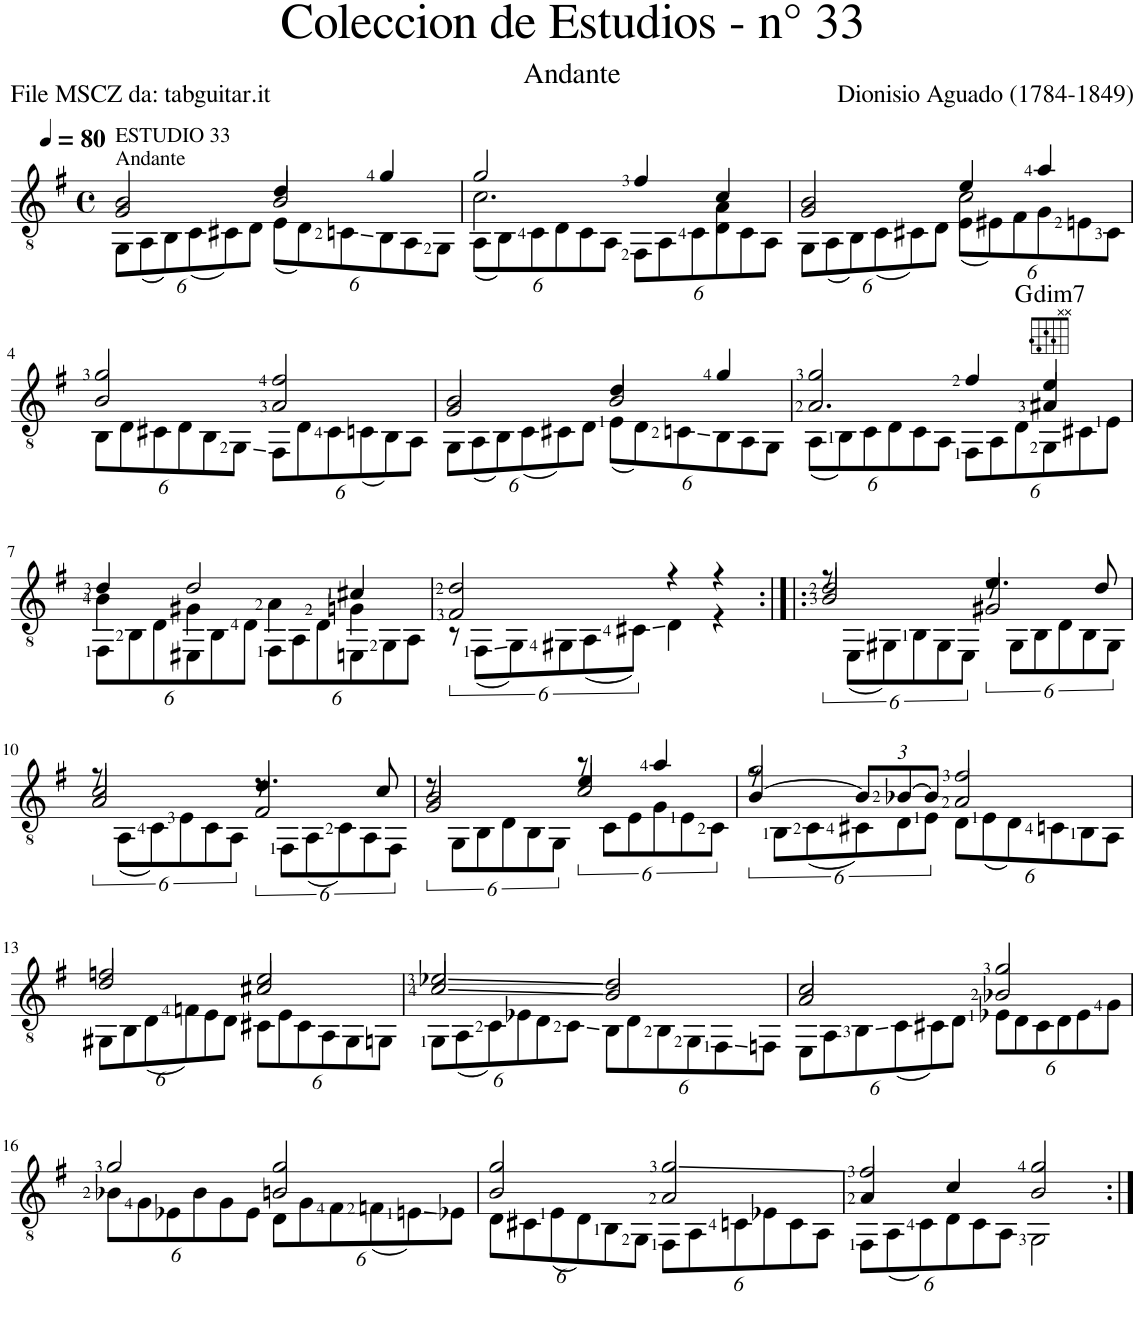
**kern	**harte
*part1	*part1
*staff1	*
*I"Guitar	*
*I'Guit.	*
*clefGv2	*
*k[f#]	*
*M4/4	*
*met(c)	*
*MM80	*
=1	=1
*^	*
*	*Xbrackettup	*
*	*^	*
!LO:TX:a:t=ESTUDIO 33	!	!	!
!LO:TX:a:t=Andante	!	!	!
2G/ 2B/	12GG\L	2ryy	.
.	(12AA\	.	.
.	12BB\)	.	.
.	(12C\	.	.
.	12C#X\)	.	.
.	12D\J	.	.
4d/	(12E\L	2B/	.
.	12D\)	.	.
.	12Cn\	.	.
4g/	12BB\	.	.
.	12AA\	.	.
.	12GG\J	.	.
=2	=2	=2	=2
2g/	(12AA\L	2.c\	.
.	12BB\)	.	.
.	12C\	.	.
.	12D\	.	.
.	12C\	.	.
.	12AA\J	.	.
4f#/	12FF#\L	.	.
.	12AA\	.	.
.	12C\	.	.
4c/	12D\	4A\	.
.	12C\	.	.
.	12AA\J	.	.
=3	=3	=3	=3
2G/ 2B/	12GG\L	2ryy	.
.	(12AA\	.	.
.	12BB\)	.	.
.	(12C\	.	.
.	12C#X\)	.	.
.	12D\J	.	.
4e/	(12E\L	2c\	.
.	12E#X\)	.	.
.	12F#\	.	.
4a/	12G\	.	.
.	12En\	.	.
.	12C#\J	.	.
*	*v	*v	*
!!LO:LB:g=z
=4	=4	=4
2B/ 2g/	12BB\L	.
.	12D\	.
.	12C#X\	.
.	12D\	.
.	12BB\	.
.	12GG\J	.
2A/ 2f#/	12FF#\L	.
.	12D\	.
.	12C#\	.
.	(12Cn\	.
.	12BB\)	.
.	12AA\J	.
=5	=5	=5
*	*^	*
2B/	12GG\L	2G/	.
.	(12AA\	.	.
.	12BB\)	.	.
.	(12C\	.	.
.	12C#X\)	.	.
.	12D\J	.	.
4d/	(12E\L	2B/	.
.	12D\)	.	.
.	12Cn\	.	.
4g/	12BB\	.	.
.	12AA\	.	.
.	12GG\J	.	.
=6	=6	=6	=6
2g/	(12AA\L	2.A/	.
.	12BB\)	.	.
.	12C\	.	.
.	12D\	.	.
.	12C\	.	.
.	12AA\J	.	.
4f#/	12FF#\L	.	.
.	12AA\	.	.
.	12D\	.	.
!	!	!	!LO:H:kt=dim7
4e/	12GG\	4A#X/	G:dim7
.	12C#X\	.	.
.	12E\J	.	.
!!LO:LB:g=z	!!	!!
=7	=7	=7	=7
4d/	12FF#\L	4B\	.
.	12BB\	.	.
.	12D\	.	.
2d/	12EE#X\	4G#X\	.
.	12BB\	.	.
.	12D\J	.	.
.	12FF#\L	4A\	.
.	12AA\	.	.
.	12D\	.	.
4c#X/	12EEn\	4Gn\	.
.	12GG\	.	.
.	12AA\J	.	.
*	*v	*v	*
=8	=8	=8
*	*brackettup	*
2F#/ 2d/	12r	.
.	(12FF#\L	.
.	12GG\)	.
.	12GG#X\	.
.	(12AA\	.
.	12C#X\J)	.
4r	4D\	.
4r	4r	.
=9:|!|:	=9:|!|:	=9:|!|:
*	*^	*
2d/	12r	2B/	.
.	(12EE\L	.	.
.	12GG#X\)	.	.
.	12BB\	.	.
.	12GG#\	.	.
.	12EE\J	.	.
4.e/	12r	2G#X/	.
.	12GG#\L	.	.
.	12BB\	.	.
.	12D\	.	.
.	12BB\	.	.
8d/	.	.	.
.	12GG#\J	.	.
!!LO:LB:g=z	!!	!!
=10	=10	=10	=10
2c/	12r	2A/	.
.	(12AA\L	.	.
.	12C\)	.	.
.	12E\	.	.
.	12C\	.	.
.	12AA\J	.	.
4.d/	12r	2F#/	.
.	12FF#\L	.	.
.	(12AA\	.	.
.	12C\)	.	.
.	12AA\	.	.
8c/	.	.	.
.	12FF#\J	.	.
=11	=11	=11	=11
2B/	12r	2G/	.
.	12GG\L	.	.
.	12BB\	.	.
.	12D\	.	.
.	12BB\	.	.
.	12GG\J	.	.
4e/	12r	2c/	.
.	12C\L	.	.
.	12E\	.	.
4a/	12G\	.	.
.	12E\	.	.
.	12C\J	.	.
=12	=12	=12	=12
2g/	12r	[4B/	.
.	12BB\L	.	.
.	(12C\	.	.
*	*	*Xbrackettup	*
.	12C#X\)	12B/L]	.
.	12D\	[12B-X/	.
.	12E\J	12B-/J]	.
2f#/	12D\L	2A/	.
.	(12E\	.	.
.	12D\)	.	.
.	12Cn\	.	.
.	12BB\	.	.
.	12AA\J	.	.
!!LO:LB:g=z	!!	!!
=13	=13	=13	=13
2fn/	12GG#X\L	2d/	.
.	12BB\	.	.
.	(12D\	.	.
.	12Fn\)	.	.
.	12E\	.	.
.	12D\J	.	.
2e/	12C#X\L	2c#X/	.
.	12E\	.	.
.	12C#\	.	.
.	12AA\	.	.
.	12GG#\	.	.
.	12GGn\J	.	.
=14	=14	=14	=14
2e-X/	12GG\L	2c/	.
.	(12AA\	.	.
.	12C\)	.	.
.	12E-X\	.	.
.	12D\	.	.
.	12C\J	.	.
2d/	12BB\L	2B/	.
.	12D\	.	.
.	12BB\	.	.
.	12GG\	.	.
.	12FF#\	.	.
.	12FFn\J	.	.
=15	=15	=15	=15
2c/	12EE\L	2A/	.
.	12AA\	.	.
.	12BB\	.	.
.	(12C\	.	.
.	12C#X\)	.	.
.	12D\J	.	.
2g/	12E-X\L	2B-X/	.
.	12D\	.	.
.	12C#\	.	.
.	12D\	.	.
.	12E-\	.	.
.	12G\J	.	.
*	*v	*v	*
!!LO:LB:g=z
=16	=16	=16
2g/	12B-X\L	.
.	12G\	.
.	12E-X\	.
.	12B-\	.
.	12G\	.
.	12E-\J	.
2Bn/ 2g/	12D\L	.
.	12G\	.
.	12F#\	.
.	(12Fn\	.
.	12En\)	.
.	12E-X\J	.
=17	=17	=17
2B/ 2g/	12D\L	.
.	12C#X\	.
.	(12E\	.
.	12D\)	.
.	12BB\	.
.	12GG\J	.
2A/ 2g/	12FF#\L	.
.	12AA\	.
.	12Cn\	.
.	12E-X\	.
.	12C\	.
.	12AA\J	.
=18	=18	=18
*	*^	*
2f#/	12FF#\L	4A/	.
.	(12AA\	.	.
.	12C\)	.	.
.	12D\	4c/	.
.	12C\	.	.
.	12AA\J	.	.
2g/	2GG\	2B/	.
*v	*v	*v	*
=:|!	=:|!
*-	*-
